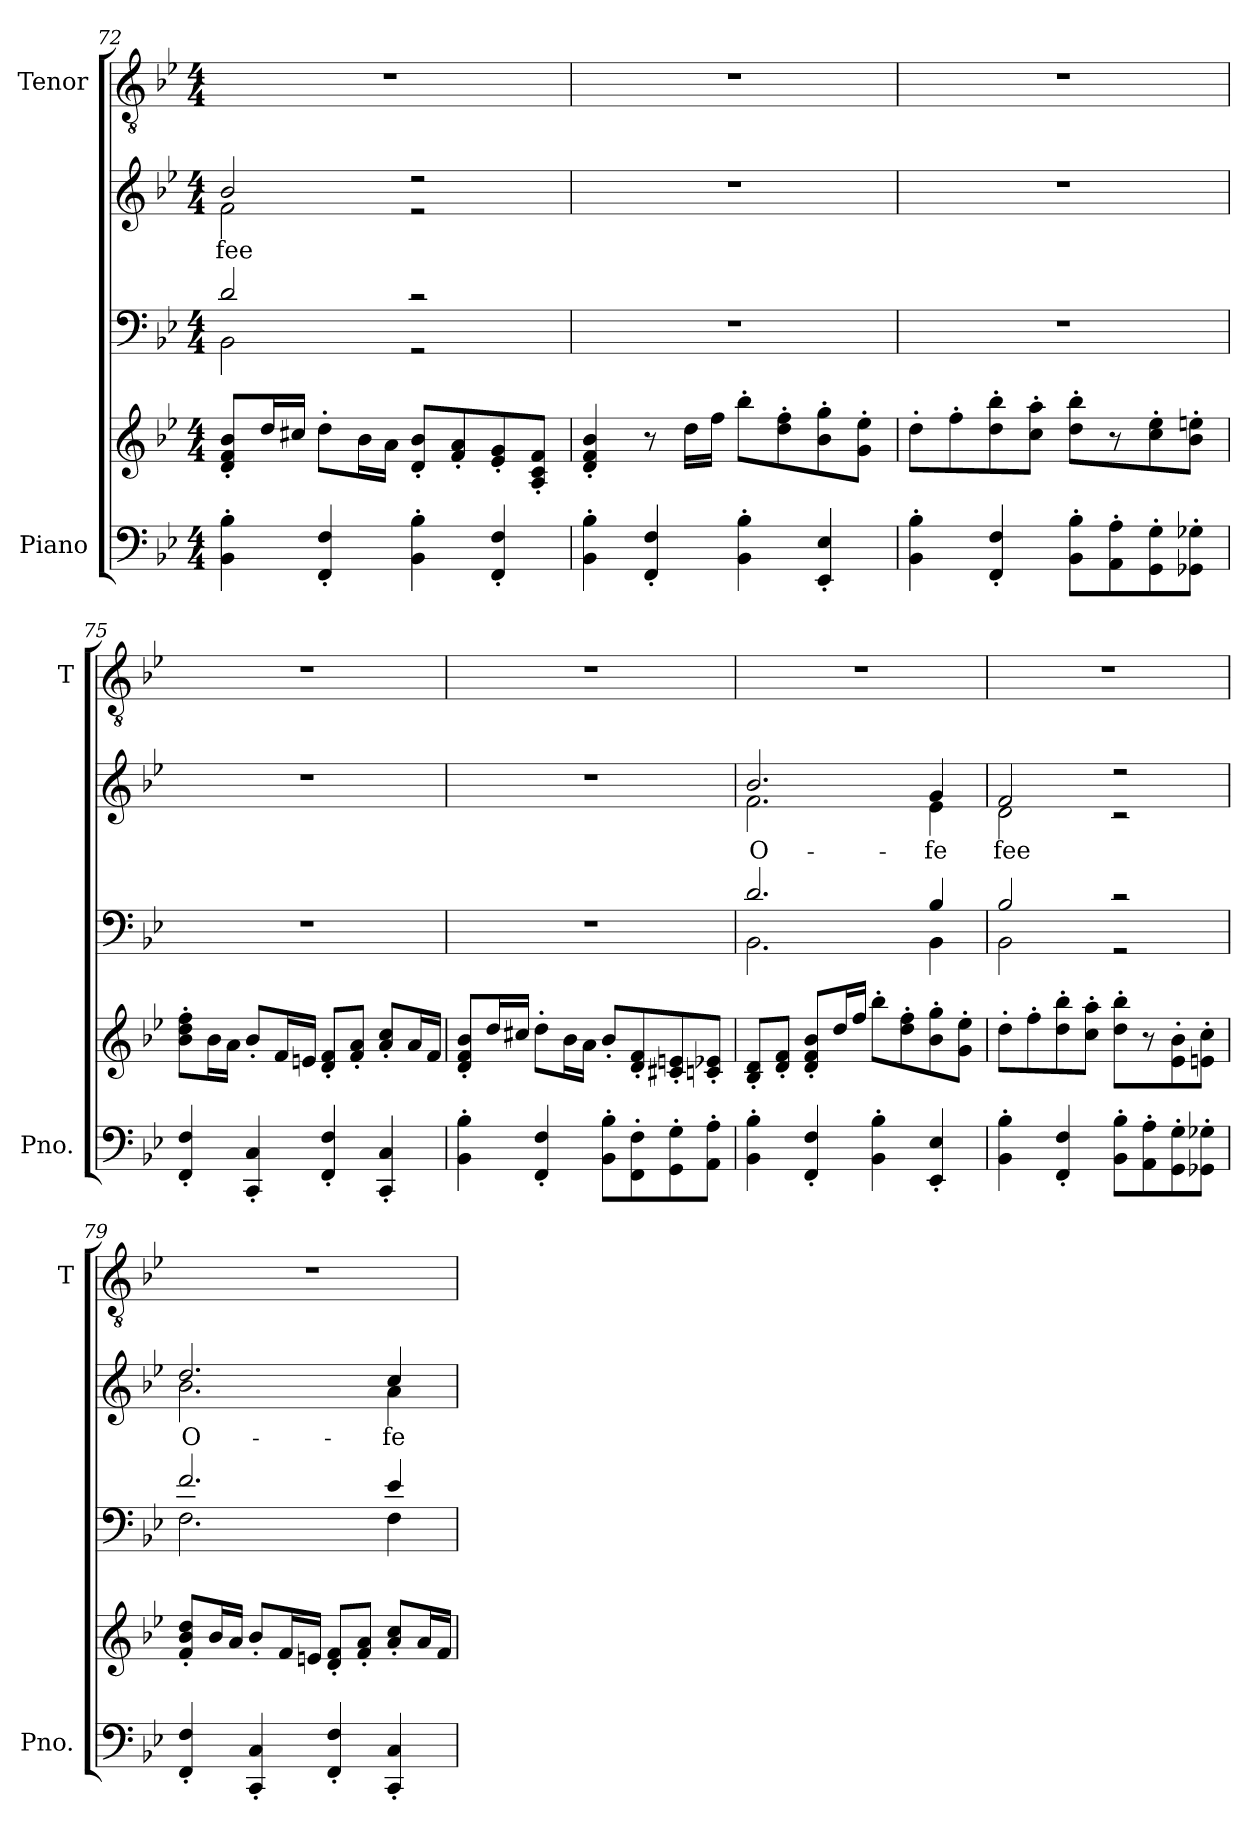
**kern	**kern	**kern	**kern	**text	**kern
*part3	*part3	*part2	*part2	*part2	*part1
*staff5	*staff4	*staff3	*staff2	*staff2	*staff1
*I"Piano	*	*	*	*	*I"Tenor
*I'Pno.	*	*	*	*	*I'T
!!LO:LB:g=z
*clefF4	*clefG2	*clefF4	*clefG2	*	*clefGv2
*k[b-e-]	*k[b-e-]	*k[b-e-]	*k[b-e-]	*	*k[b-e-]
*B-:	*B-:	*B-:	*B-:	*	*B-:
*M4/4	*M4/4	*M4/4	*M4/4	*	*M4/4
=72	=72	=72	=72	=72	=72
*	*	*^	*	*	*
!	!	!	!	!	!LO:LY:b	!
*	*	*	*	*^	*	*
4BB-\'< 4B-\'<	8d/'> 8f/'> 8b-/'>L	2d/	2BB-\	2b-/	2f\	fee	1r
.	16dd/L	.	.	.	.	.	.
.	16cc#X/JJ	.	.	.	.	.	.
4FF/'> 4F/'>	8dd'<\L	.	.	.	.	.	.
.	16b-\L	.	.	.	.	.	.
.	16a\JJ	.	.	.	.	.	.
4BB-\'< 4B-\'<	8d/'> 8b-/'>L	2r	2r	2r	2r	.	.
.	8f/'> 8a/'>	.	.	.	.	.	.
4FF/'> 4F/'>	8e-/'> 8g/'>	.	.	.	.	.	.
.	8A/'> 8c/'> 8f/'>J	.	.	.	.	.	.
*	*	*v	*v	*	*	*	*
*	*	*	*v	*v	*	*
=73	=73	=73	=73	=73	=73
4BB-\'< 4B-\'<	4d/'> 4f/'> 4b-/'>	1r	1r	.	1r
4FF/'> 4F/'>	8r	.	.	.	.
.	16dd\LL	.	.	.	.
.	16ff\JJ	.	.	.	.
4BB-\'< 4B-\'<	8bb-'<\L	.	.	.	.
.	8dd\'< 8ff\'<	.	.	.	.
4EE-/'> 4E-/'>	8b-\'< 8gg\'<	.	.	.	.
.	8g\'< 8ee-\'<J	.	.	.	.
=74	=74	=74	=74	=74	=74
4BB-\'< 4B-\'<	8dd'<\L	1r	1r	.	1r
.	8ff'<\	.	.	.	.
4FF/'> 4F/'>	8dd\'< 8bb-\'<	.	.	.	.
.	8cc\'< 8aa\'<J	.	.	.	.
8BB-\'< 8B-\'<L	8dd\'< 8bb-\'<L	.	.	.	.
8AA\'< 8A\'<	8r	.	.	.	.
8GG\'< 8G\'<	8cc\'< 8ee-\'<	.	.	.	.
8GG-X\'< 8G-X\'<J	8b-\'< 8een\'<J	.	.	.	.
=75	=75	=75	=75	=75	=75
4FF/'> 4F/'>	8b-\'< 8dd\'< 8ff\'<L	1r	1r	.	1r
.	16b-\L	.	.	.	.
.	16a\JJ	.	.	.	.
4CC/'> 4C/'>	8b-'>/L	.	.	.	.
.	16f/L	.	.	.	.
.	16en/JJ	.	.	.	.
4FF/'> 4F/'>	8d/'> 8f/'>L	.	.	.	.
.	8f/'> 8a/'>J	.	.	.	.
4CC/'> 4C/'>	8a/'> 8cc/'>L	.	.	.	.
.	16a/L	.	.	.	.
.	16f/JJ	.	.	.	.
!!LO:PB:g=z
=76	=76	=76	=76	=76	=76
4BB-\'< 4B-\'<	8d/'> 8f/'> 8b-/'>L	1r	1r	.	1r
.	16dd/L	.	.	.	.
.	16cc#X/JJ	.	.	.	.
4FF/'> 4F/'>	8dd'<\L	.	.	.	.
.	16b-\L	.	.	.	.
.	16a\JJ	.	.	.	.
8BB-\'< 8B-\'<L	8b-'>/L	.	.	.	.
8FF\'< 8F\'<	8d/'> 8f/'>	.	.	.	.
8GG\'< 8G\'<	8c#X/'> 8en/'>	.	.	.	.
8AA\'< 8A\'<J	8cn/'> 8e-X/'>J	.	.	.	.
=77	=77	=77	=77	=77	=77
*	*	*^	*	*	*
!	!	!	!	!	!LO:LY:b	!
*	*	*	*	*^	*	*
4BB-\'< 4B-\'<	8B-/'> 8d/'>L	2.d/	2.BB-\	2.b-/	2.f\	O-	1r
.	8d/'> 8f/'>J	.	.	.	.	.	.
4FF/'> 4F/'>	8d/'> 8f/'> 8b-/'>L	.	.	.	.	.	.
.	16dd/L	.	.	.	.	.	.
.	16ff/JJ	.	.	.	.	.	.
4BB-\'< 4B-\'<	8bb-'<\L	.	.	.	.	.	.
.	8dd\'< 8ff\'<	.	.	.	.	.	.
!	!	!	!	!	!	!LO:LY:b	!
4EE-/'> 4E-/'>	8b-\'< 8gg\'<	4B-/	4BB-\	4g/	4e-\	-fe	.
.	8g\'< 8ee-\'<J	.	.	.	.	.	.
=78	=78	=78	=78	=78	=78	=78	=78
!	!	!	!	!	!	!LO:LY:b	!
4BB-\'< 4B-\'<	8dd'<\L	2B-/	2BB-\	2f/	2d\	fee	1r
.	8ff'<\	.	.	.	.	.	.
4FF/'> 4F/'>	8dd\'< 8bb-\'<	.	.	.	.	.	.
.	8cc\'< 8aa\'<J	.	.	.	.	.	.
8BB-\'< 8B-\'<L	8dd\'< 8bb-\'<L	2r	2r	2r	2r	.	.
8AA\'< 8A\'<	8r	.	.	.	.	.	.
8GG\'< 8G\'<	8e-\'< 8b-\'<	.	.	.	.	.	.
8GG-X\'< 8G-X\'<J	8en\'< 8cc\'<J	.	.	.	.	.	.
=79	=79	=79	=79	=79	=79	=79	=79
!	!	!	!	!	!	!LO:LY:b	!
4FF/'> 4F/'>	8f/'> 8b-/'> 8dd/'>L	2.f/	2.F\	2.dd/	2.b-\	O-	1r
.	16b-/L	.	.	.	.	.	.
.	16a/JJ	.	.	.	.	.	.
4CC/'> 4C/'>	8b-'>/L	.	.	.	.	.	.
.	16f/L	.	.	.	.	.	.
.	16en/JJ	.	.	.	.	.	.
4FF/'> 4F/'>	8d/'> 8f/'>L	.	.	.	.	.	.
.	8f/'> 8a/'>J	.	.	.	.	.	.
!	!	!	!	!	!	!LO:LY:b	!
4CC/'> 4C/'>	8a/'> 8cc/'>L	4e-/	4F\	4cc/	4a\	-fe	.
.	16a/L	.	.	.	.	.	.
.	16f/JJ	.	.	.	.	.	.
*	*	*v	*v	*	*	*	*
*	*	*	*v	*v	*	*
=	=	=	=	=	=
*-	*-	*-	*-	*-	*-
